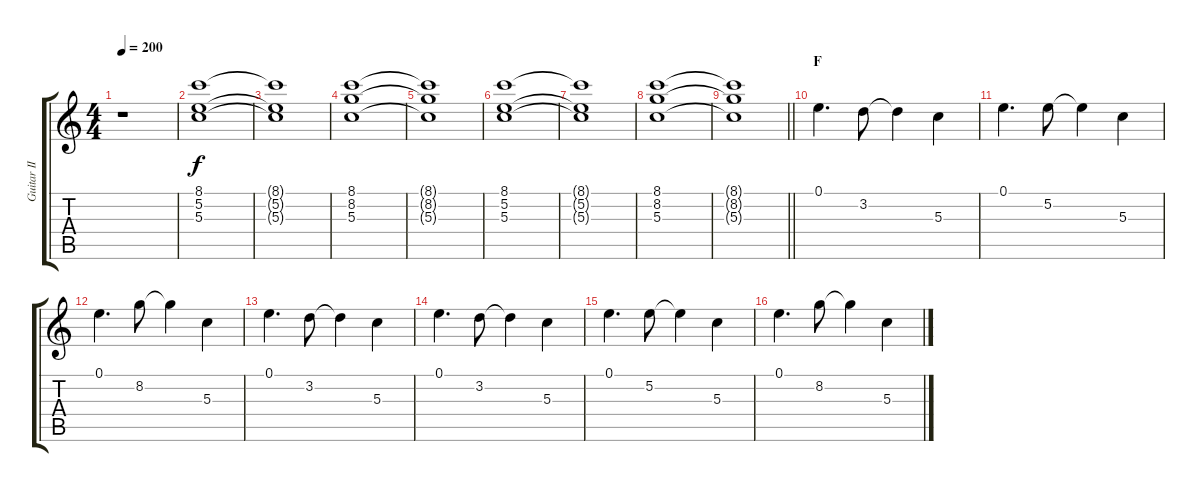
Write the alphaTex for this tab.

\track ("Guitar II" "Guitar II") {instrument distortionguitar}
\staff {score tabs}
\tuning (E4 B3 G3 E3 A2 E2) {hide}
\ts (4 4)
\tempo 200
\clef g2
\ks c
r.1{dy f} |
(8.1 5.2 5.3).1{instrument electricguitarjazz} |
(8.1{t} 5.2{t} 5.3{t}).1 |
(8.1 8.2 5.3).1 |
(8.1{t} 8.2{t} 5.3{t}).1 |
(8.1 5.2 5.3).1 |
(8.1{t} 5.2{t} 5.3{t}).1 |
(8.1 8.2 5.3).1 |
\barLineRight lightlight
(8.1{t} 8.2{t} 5.3{t}).1 |
\section ("" "F")
0.1.4{d} 3.2.8 3.2{t}.4 5.3.4 |
0.1.4{d} 5.2.8 5.2{t}.4 5.3.4 |
0.1.4{d} 8.2.8 8.2{t}.4 5.3.4 |
0.1.4{d} 3.2.8 3.2{t}.4 5.3.4 |
0.1.4{d} 3.2.8 3.2{t}.4 5.3.4 |
0.1.4{d} 5.2.8 5.2{t}.4 5.3.4 |
0.1.4{d} 8.2.8 8.2{t}.4 5.3.4
